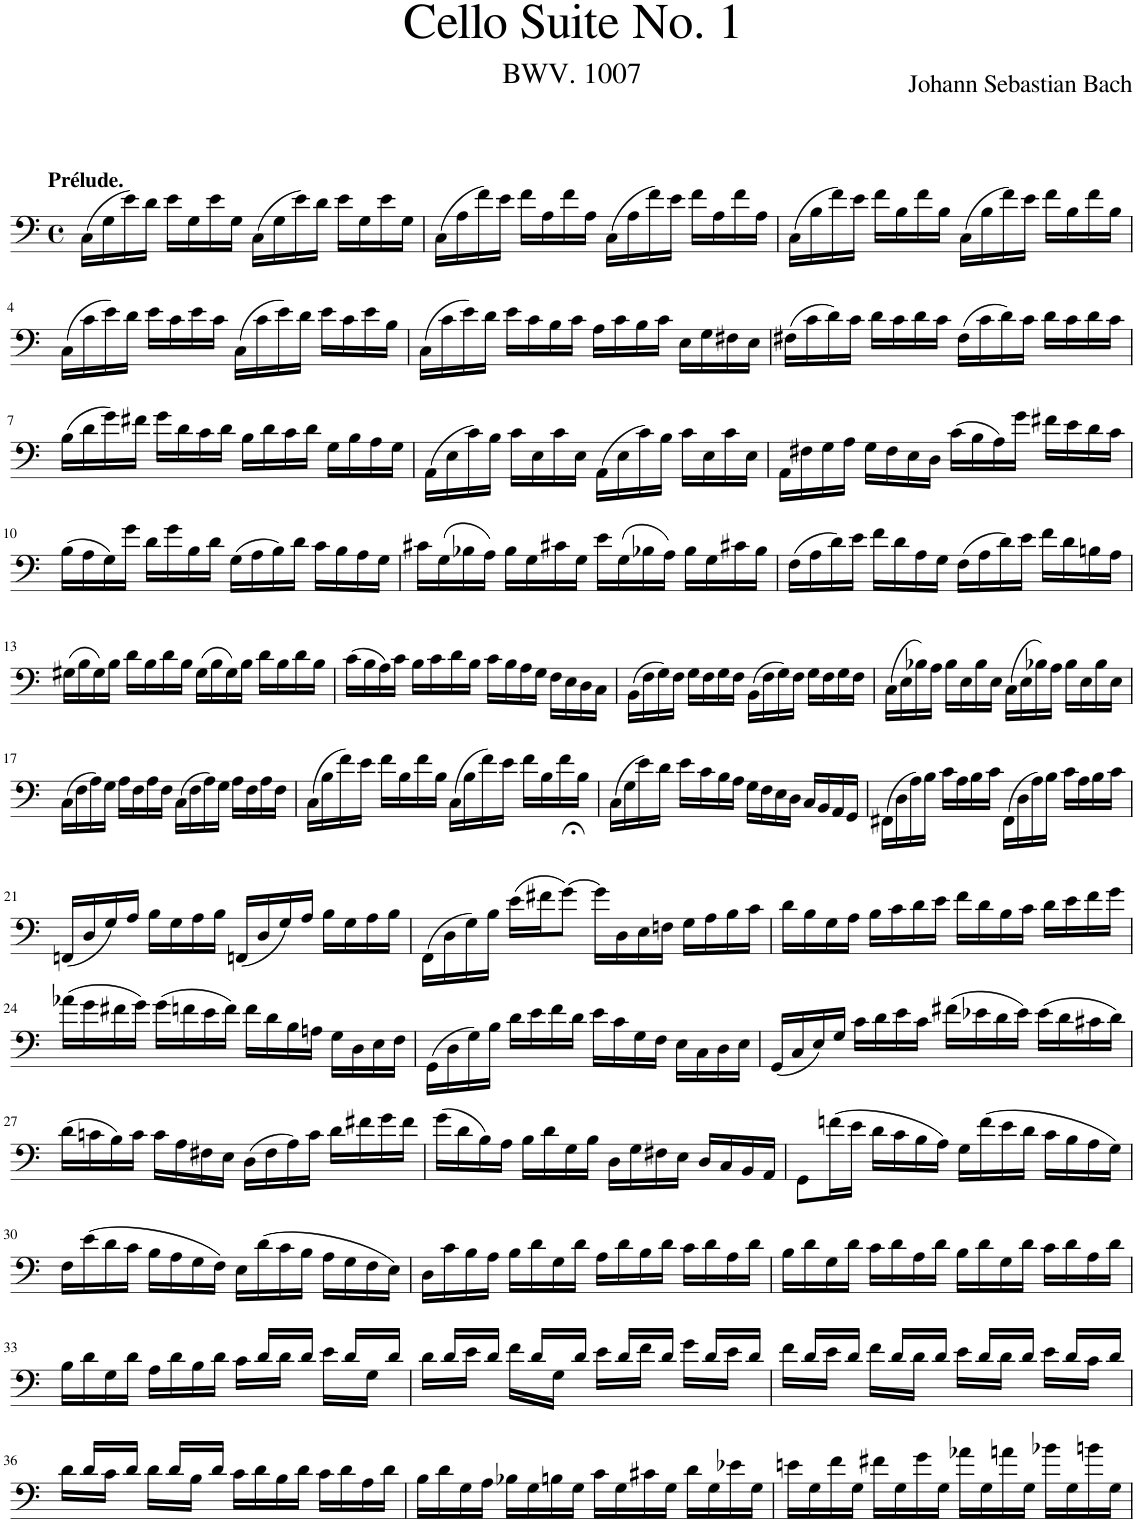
**kern
*part1
*staff1
*I"Violoncello
*I'Vc.
*clefF4
*k[]
*M4/4
*met(c)
=1
!LO:TX:a:B:t=Prélude.
(16C\LL
16G\
16e\)
16d\JJ
16e\LL
16G\
16e\
16G\JJ
(16C\LL
16G\
16e\)
16d\JJ
16e\LL
16G\
16e\
16G\JJ
=2
(16C\LL
16A\
16f\)
16e\JJ
16f\LL
16A\
16f\
16A\JJ
(16C\LL
16A\
16f\)
16e\JJ
16f\LL
16A\
16f\
16A\JJ
=3
(16C\LL
16B\
16f\)
16e\JJ
16f\LL
16B\
16f\
16B\JJ
(16C\LL
16B\
16f\)
16e\JJ
16f\LL
16B\
16f\
16B\JJ
!!LO:LB:g=z
=4
(16C\LL
16c\
16e\)
16d\JJ
16e\LL
16c\
16e\
16c\JJ
(16C\LL
16c\
16e\)
16d\JJ
16e\LL
16c\
16e\
16B\JJ
=5
(16C\LL
16c\
16e\)
16d\JJ
16e\LL
16c\
16B\
16c\JJ
16A\LL
16c\
16B\
16c\JJ
16E\LL
16G\
16F#X\
16E\JJ
=6
(16F#X\LL
16c\
16d\)
16c\JJ
16d\LL
16c\
16d\
16c\JJ
(16F#\LL
16c\
16d\)
16c\JJ
16d\LL
16c\
16d\
16c\JJ
!!LO:LB:g=z
=7
(16B\LL
16d\
16g\)
16f#X\JJ
16g\LL
16d\
16c\
16d\JJ
16B\LL
16d\
16c\
16d\JJ
16G\LL
16B\
16A\
16G\JJ
=8
(16AA\LL
16E\
16c\)
16B\JJ
16c\LL
16E\
16c\
16E\JJ
(16AA\LL
16E\
16c\)
16B\JJ
16c\LL
16E\
16c\
16E\JJ
=9
16AA\LL
16F#X\
16G\
16A\JJ
16G\LL
16F#\
16E\
16D\JJ
(16c\LL
16B\
16A\)
16g\JJ
16f#X\LL
16e\
16d\
16c\JJ
!!LO:LB:g=z
=10
(16B\LL
16A\
16G\)
16g\JJ
16d\LL
16g\
16B\
16d\JJ
(16G\LL
16A\
16B\)
16d\JJ
16c\LL
16B\
16A\
16G\JJ
=11
16c#X\LL
(16G\
16B-X\
16A\JJ)
16B-\LL
16G\
16c#X\
16G\JJ
16e\LL
(16G\
16B-X\
16A\JJ)
16B-\LL
16G\
16c#X\
16B-\JJ
=12
(16F\LL
16A\
16d\)
16e\JJ
16f\LL
16d\
16A\
16G\JJ
(16F\LL
16A\
16d\)
16e\JJ
16f\LL
16d\
16Bn\
16A\JJ
!!LO:LB:g=z
=13
(16G#X\LL
16B\
16G#\)
16B\JJ
16d\LL
16B\
16d\
16B\JJ
(16G#\LL
16B\
16G#\)
16B\JJ
16d\LL
16B\
16d\
16B\JJ
=14
(16c\LL
16B\
16A\)
16c\JJ
16B\LL
16c\
16d\
16B\JJ
16c\LL
16B\
16A\
16G\JJ
16F\LL
16E\
16D\
16C\JJ
=15
(16BB\LL
16F\
16G\)
16F\JJ
16G\LL
16F\
16G\
16F\JJ
(16BB\LL
16F\
16G\)
16F\JJ
16G\LL
16F\
16G\
16F\JJ
=16
(16C\LL
16E\
16B-X\)
16A\JJ
16B-\LL
16E\
16B-\
16E\JJ
(16C\LL
16E\
16B-X\)
16A\JJ
16B-\LL
16E\
16B-\
16E\JJ
!!LO:LB:g=z
=17
(16C\LL
16F\
16A\)
16G\JJ
16A\LL
16F\
16A\
16F\JJ
(16C\LL
16F\
16A\)
16G\JJ
16A\LL
16F\
16A\
16F\JJ
=18
(16C\LL
16B\
16f\)
16e\JJ
16f\LL
16B\
16f\
16B\JJ
(16C\LL
16B\
16f\)
16e\JJ
16f\LL
16B\
16f\
16B\JJ
=19
(16C\LL
16G\
16e\)
16d\JJ
16e\LL
16c\
16B\
16A\JJ
16G\LL
16F\
16E\
16D\JJ
16C/LL
16BB/
16AA/
16GG/JJ
=20
(16FF#X\LL
16D\
16A\)
16B\JJ
16c\LL
16A\
16B\
16c\JJ
(16FF#\LL
16D\
16A\)
16B\JJ
16c\LL
16A\
16B\
16c\JJ
!!LO:LB:g=z
=21
(16FFn/LL
16D/
16G/)
16A/JJ
16B\LL
16G\
16A\
16B\JJ
(16FFn/LL
16D/
16G/)
16A/JJ
16B\LL
16G\
16A\
16B\JJ
=22
(16FF\LL
16D\
16G\)
16B\JJ
(16e\LL
16f#X\J
[8g;<\J)
16g\LL]
16D\
16E\
16Fn\JJ
16G\LL
16A\
16B\
16c\JJ
=23
16d\LL
16B\
16G\
16A\JJ
16B\LL
16c\
16d\
16e\JJ
16f\LL
16d\
16B\
16c\JJ
16d\LL
16e\
16f\
16g\JJ
!!LO:LB:g=z
=24
(16a-X\LL
16g\
16f#X\
16g\JJ)
(16g\LL
16fn\
16e\
16f\JJ)
16f\LL
16d\
16B\
16An\JJ
16G\LL
16D\
16E\
16F\JJ
=25
(16GG\LL
16D\
16G\)
16B\JJ
16d\LL
16e\
16f\
16d\JJ
16e\LL
16c\
16G\
16F\JJ
16E\LL
16C\
16D\
16E\JJ
=26
(16GG/LL
16C/
16E/)
16G/JJ
16c\LL
16d\
16e\
16c\JJ
(16f#X\LL
16e-X\
16d\
16e-\JJ)
(16e-\LL
16d\
16c#X\
16d\JJ)
!!LO:LB:g=z
=27
(16d\LL
16cn\
16B\)
16c\JJ
16c\LL
16A\
16F#X\
16E\JJ
(16D\LL
16F#\
16A\)
16c\JJ
16d\LL
16f#X\
16g\
16f#\JJ
=28
(16g\LL
16d\
16B\)
16A\JJ
16B\LL
16d\
16G\
16B\JJ
16D\LL
16G\
16F#X\
16E\JJ
16D/LL
16C/
16BB/
16AA/JJ
=29
8GG\L
(16fn\L
16e\JJ
16d\LL
16c\
16B\
16A\JJ)
16G\LL
(16f\
16e\
16d\JJ
16c\LL
16B\
16A\
16G\JJ)
!!LO:LB:g=z
=30
16F\LL
(16e\
16d\
16c\JJ
16B\LL
16A\
16G\
16F\JJ)
16E\LL
(16d\
16c\
16B\JJ
16A\LL
16G\
16F\
16E\JJ)
=31
16D\LL
16c\
16B\
16A\JJ
16B\LL
16d\
16G\
16d\JJ
16A\LL
16d\
16B\
16d\JJ
16c\LL
16d\
16A\
16d\JJ
=32
16B\LL
16d\
16G\
16d\JJ
16c\LL
16d\
16A\
16d\JJ
16B\LL
16d\
16G\
16d\JJ
16c\LL
16d\
16A\
16d\JJ
!!LO:LB:g=z
=33
*^
16B\LL	2ryy
16d\	.
16G\	.
16d\JJ	.
16A\LL	.
16d\	.
16B\	.
16d\JJ	.
16ryy	16c\LL
16d/LL	16ryy
16ryy	16d\JJ
16d/JJ	16ryy
16ryy	16e\LL
16d/LL	16ryy
16ryy	16G\JJ
16d/JJ	16ryy
=34	=34
16ryy	16d\LL
16d/LL	16ryy
16ryy	16e\JJ
16d/JJ	16ryy
16ryy	16f\LL
16d/LL	16ryy
16ryy	16G\JJ
16d/JJ	16ryy
16ryy	16e\LL
16d/LL	16ryy
16ryy	16f\JJ
16d/JJ	16ryy
16ryy	16g\LL
16d/LL	16ryy
16ryy	16e\JJ
16d/JJ	16ryy
=35	=35
16ryy	16f\LL
16d/LL	16ryy
16ryy	16e\JJ
16d/JJ	16ryy
16ryy	16f\LL
16d/LL	16ryy
16ryy	16d\JJ
16d/JJ	16ryy
16ryy	16e\LL
16d/LL	16ryy
16ryy	16d\JJ
16d/JJ	16ryy
16ryy	16e\LL
16d/LL	16ryy
16ryy	16c\JJ
16d/JJ	16ryy
!!LO:LB:g=z	!!
=36	=36
16ryy	16d\LL
16d/LL	16ryy
16ryy	16c\JJ
16d/JJ	16ryy
16ryy	16d\LL
16d/LL	16ryy
16ryy	16B\JJ
16d/JJ	16ryy
16c\LL	2ryy
16d\	.
16B\	.
16d\JJ	.
16c\LL	.
16d\	.
16A\	.
16d\JJ	.
*v	*v
=37
16B\LL
16d\
16G\
16A\JJ
16B-X\LL
16G\
16Bn\
16G\JJ
16c\LL
16G\
16c#X\
16G\JJ
16d\LL
16G\
16e-X\
16G\JJ
=38
16en\LL
16G\
16f\
16G\JJ
16f#X\LL
16G\
16g\
16G\JJ
16a-X\LL
16G\
16an\
16G\JJ
16b-X\LL
16G\
16bn\
16G\JJ
=
*-
